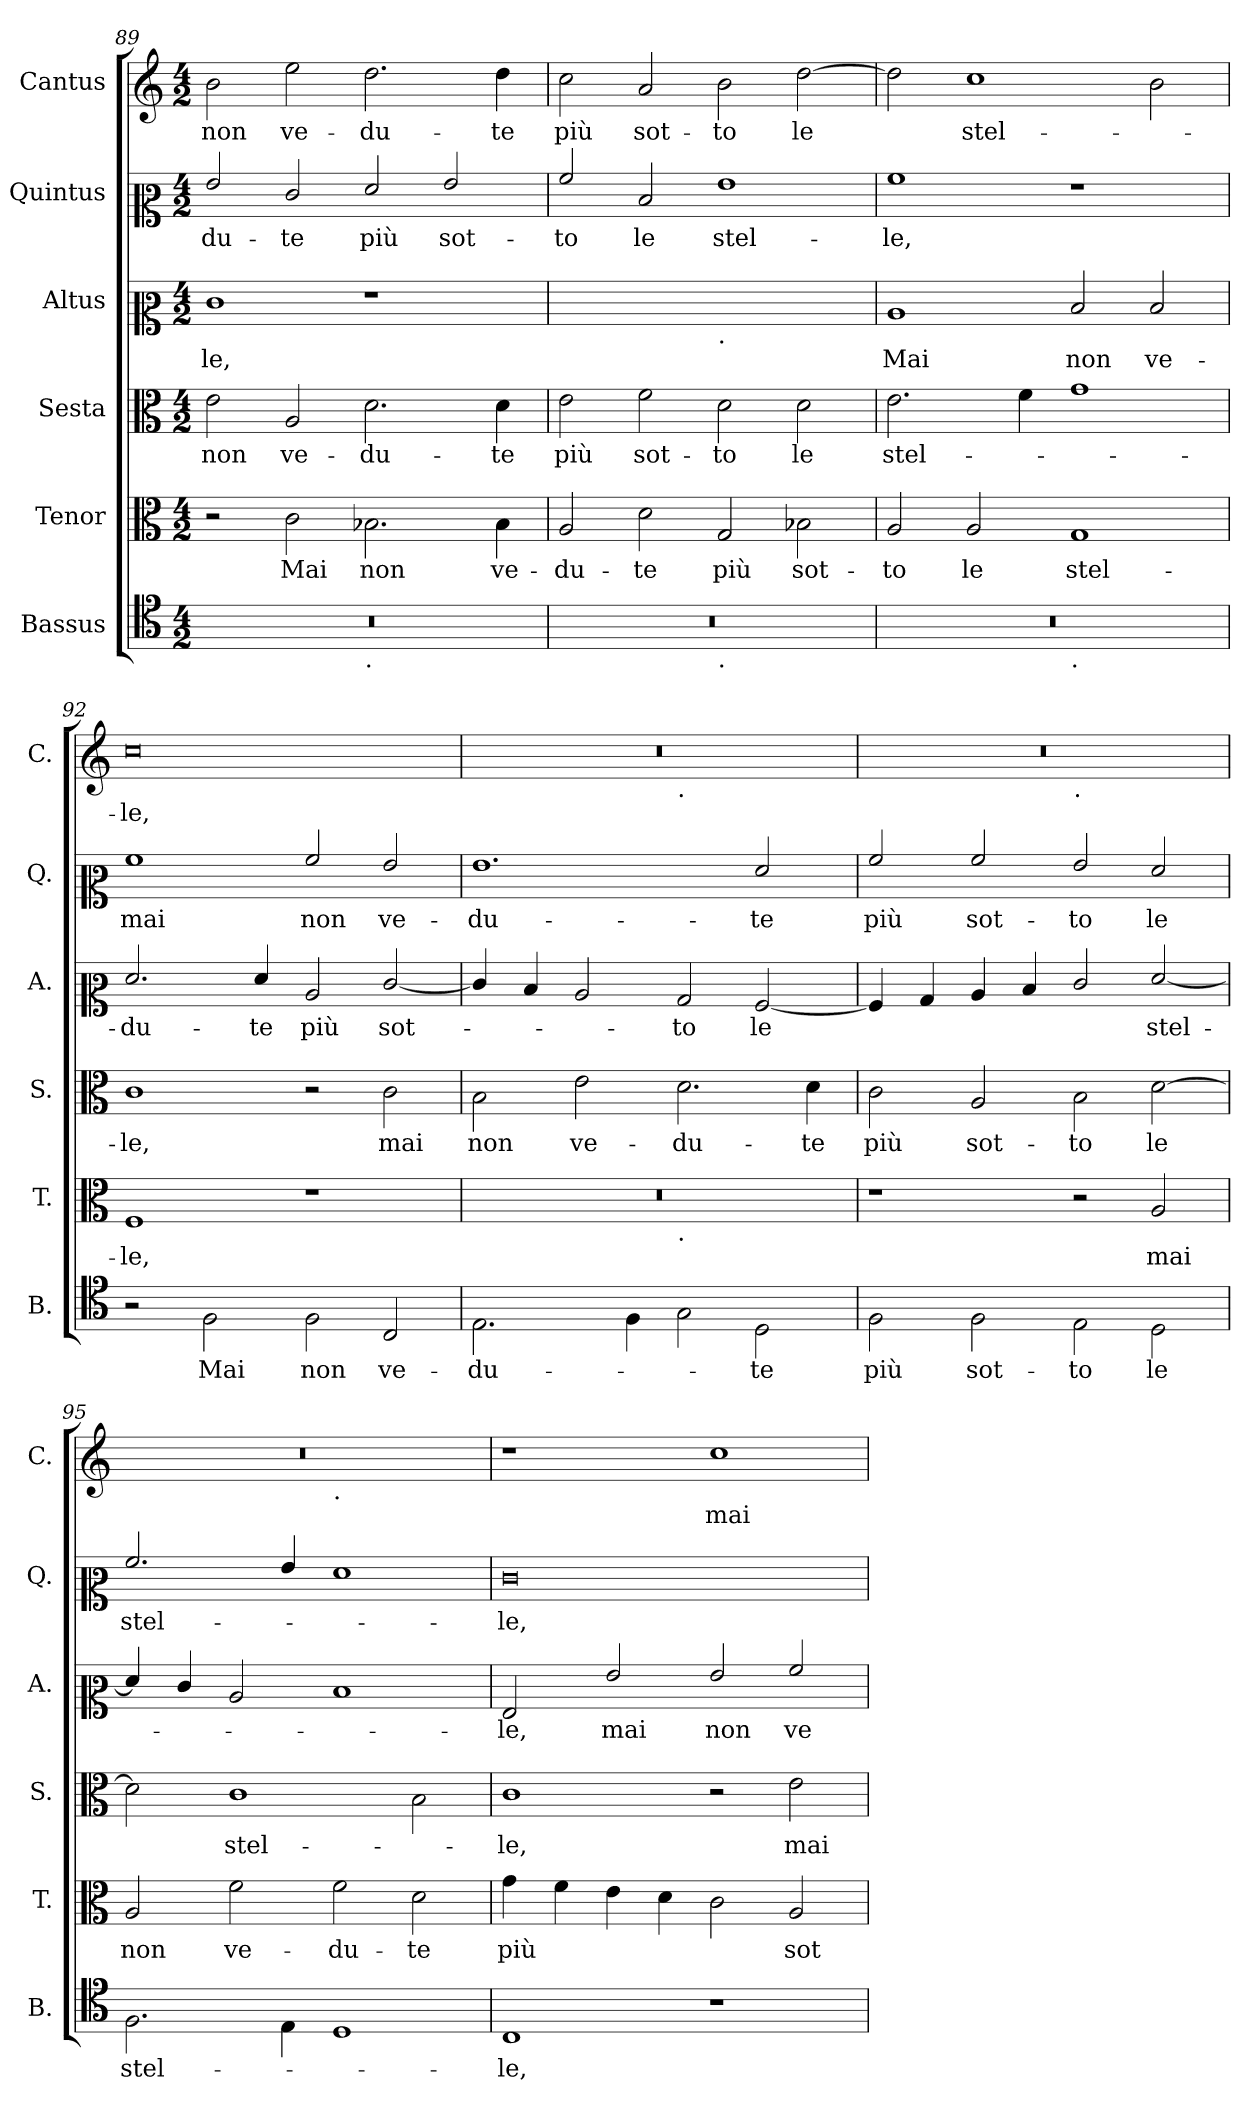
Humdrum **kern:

**kern	**text	**kern	**text	**kern	**text	**kern	**text	**kern	**text	**kern	**text
*part6	*part6	*part5	*part5	*part4	*part4	*part3	*part3	*part2	*part2	*part1	*part1
*staff6	*staff6	*staff5	*staff5	*staff4	*staff4	*staff3	*staff3	*staff2	*staff2	*staff1	*staff1
*I"Bassus	*	*I"Tenor	*	*I"Sesta	*	*I"Altus	*	*I"Quintus	*	*I"Cantus	*
*I'B.	*	*I'T.	*	*I'S.	*	*I'A.	*	*I'Q.	*	*I'C.	*
*clefC4	*	*clefC3	*	*clefC3	*	*clefC2	*	*clefC2	*	*clefG2	*
*k[]	*	*k[]	*	*k[]	*	*k[]	*	*k[]	*	*k[]	*
*M4/2	*	*M4/2	*	*M4/2	*	*M4/2	*	*M4/2	*	*M4/2	*
=89	=89	=89	=89	=89	=89	=89	=89	=89	=89	=89	=89
!	!	!	!	!	!LO:LY:b	!	!LO:LY:b	!	!LO:LY:b	!	!LO:LY:b
*^	*	*	*	*	*	*	*	*	*	*	*
0r	1ryy	.	2r	.	2e\	non	1e	-le,	2g/	-du-	2b\	non
!	!	!	!	!LO:LY:b	!	!LO:LY:b	!	!	!	!LO:LY:b	!	!LO:LY:b
.	.	.	2c\	Mai	2A/	ve-	.	.	2e/	-te	2ee\	ve-
!	!LO:TX:b:t=.	!	!	!	!	!	!	!	!	!	!	!
!	!	!	!	!LO:LY:b	!	!LO:LY:b	!	!	!	!LO:LY:b	!	!LO:LY:b
.	1ryy	.	2.B-X\	non	2.d\	-du-	1r	.	2f/	più	2.dd\	-du-
!	!	!	!	!	!	!	!	!	!	!LO:LY:b	!	!
.	.	.	.	.	.	.	.	.	2g/	sot-	.	.
!	!	!	!	!LO:LY:b	!	!LO:LY:b	!	!	!	!	!	!LO:LY:b
.	.	.	4B-\	ve-	4d\	-te	.	.	.	.	4dd\	-te
=90	=90	=90	=90	=90	=90	=90	=90	=90	=90	=90	=90	=90
!	!	!	!	!LO:LY:b	!	!LO:LY:b	!	!	!	!LO:LY:b	!	!LO:LY:b
*	*	*	*	*	*	*	*^	*	*	*	*	*
0r	1ryy	.	2A/	-du-	2e\	più	0ryy	1ryy	.	2a/	-to	2cc\	più
!	!	!	!	!LO:LY:b	!	!LO:LY:b	!	!	!	!	!LO:LY:b	!	!LO:LY:b
.	.	.	2d\	-te	2f\	sot-	.	.	.	2d/	le	2a/	sot-
!	!	!	!	!	!	!	!	!LO:TX:b:t=.	!	!	!	!	!
!	!LO:TX:b:t=.	!	!	!	!	!	!	!	!	!	!	!	!
!	!	!	!	!LO:LY:b	!	!LO:LY:b	!	!	!	!	!LO:LY:b	!	!LO:LY:b
.	1ryy	.	2G/	più	2d\	-to	.	1ryy	.	1g	stel-	2b\	-to
!	!	!	!	!LO:LY:b	!	!LO:LY:b	!	!	!	!	!	!	!LO:LY:b
.	.	.	2B-X\	sot-	2d\	le	.	.	.	.	.	[2dd\	le
=91	=91	=91	=91	=91	=91	=91	=91	=91	=91	=91	=91	=91	=91
!	!	!	!	!LO:LY:b	!	!LO:LY:b	!	!	!LO:LY:b	!	!LO:LY:b	!	!
*	*	*	*	*	*	*	*v	*v	*	*	*	*	*
0r	1ryy	.	2A/	-to	2.e\	stel-	1c	Mai	1a	-le,	2dd\]	.
!	!	!	!	!LO:LY:b	!	!	!	!	!	!	!	!LO:LY:b
.	.	.	2A/	le	.	.	.	.	.	.	1cc	stel-
.	.	.	.	.	4f\	.	.	.	.	.	.	.
!	!LO:TX:b:t=.	!	!	!	!	!	!	!	!	!	!	!
!	!	!	!	!LO:LY:b	!	!	!	!LO:LY:b	!	!	!	!
.	1ryy	.	1G	stel-	1g	.	2d/	non	1r	.	.	.
!	!	!	!	!	!	!	!	!LO:LY:b	!	!	!	!
.	.	.	.	.	.	.	2d/	ve-	.	.	2b\	.
=92	=92	=92	=92	=92	=92	=92	=92	=92	=92	=92	=92	=92
!	!	!	!	!LO:LY:b	!	!LO:LY:b	!	!LO:LY:b	!	!LO:LY:b	!	!LO:LY:b
*v	*v	*	*	*	*	*	*	*	*	*	*	*
2r	.	1F	-le,	1c	-le,	2.f/	-du-	1a	mai	0cc	-le,
!	!LO:LY:b	!	!	!	!	!	!	!	!	!	!
2F\	Mai	.	.	.	.	.	.	.	.	.	.
!	!	!	!	!	!	!	!LO:LY:b	!	!	!	!
.	.	.	.	.	.	4f/	-te	.	.	.	.
!	!LO:LY:b	!	!	!	!	!	!LO:LY:b	!	!LO:LY:b	!	!
2F\	non	1r	.	2r	.	2c/	più	2a/	non	.	.
!	!LO:LY:b	!	!	!	!LO:LY:b	!	!LO:LY:b	!	!LO:LY:b	!	!
2C/	ve-	.	.	2c\	mai	[2e/	sot-	2g/	ve-	.	.
=93	=93	=93	=93	=93	=93	=93	=93	=93	=93	=93	=93
!	!LO:LY:b	!	!	!	!LO:LY:b	!	!	!	!LO:LY:b	!	!
*	*	*^	*	*	*	*	*	*	*	*^	*
2.E\	-du-	0r	1ryy	.	2B\	non	4e/]	.	1.g	-du-	0r	1ryy	.
.	.	.	.	.	.	.	4d/	.	.	.	.	.	.
!	!	!	!	!	!	!LO:LY:b	!	!	!	!	!	!	!
.	.	.	.	.	2e\	ve-	2c/	.	.	.	.	.	.
4F\	.	.	.	.	.	.	.	.	.	.	.	.	.
!	!	!	!	!	!	!	!	!	!	!	!	!LO:TX:b:t=.	!
!	!	!	!LO:TX:b:t=.	!	!	!	!	!	!	!	!	!	!
!	!	!	!	!	!	!LO:LY:b	!	!LO:LY:b	!	!	!	!	!
2G\	.	.	1ryy	.	2.d\	-du-	2B/	-to	.	.	.	1ryy	.
!	!LO:LY:b	!	!	!	!	!	!	!LO:LY:b	!	!LO:LY:b	!	!	!
2D\	-te	.	.	.	.	.	[2A/	le	2f/	-te	.	.	.
!	!	!	!	!	!	!LO:LY:b	!	!	!	!	!	!	!
.	.	.	.	.	4d\	-te	.	.	.	.	.	.	.
!!LO:LB:g=z	!!
=94	=94	=94	=94	=94	=94	=94	=94	=94	=94	=94	=94	=94	=94
!	!LO:LY:b	!	!	!	!	!LO:LY:b	!	!	!	!LO:LY:b	!	!	!
*	*	*v	*v	*	*	*	*	*	*	*	*	*	*
2F\	più	1r	.	2c\	più	4A/]	.	2a/	più	0r	1ryy	.
.	.	.	.	.	.	4B/	.	.	.	.	.	.
!	!LO:LY:b	!	!	!	!LO:LY:b	!	!	!	!LO:LY:b	!	!	!
2F\	sot-	.	.	2A/	sot-	4c/	.	2a/	sot-	.	.	.
.	.	.	.	.	.	4d/	.	.	.	.	.	.
!	!	!	!	!	!	!	!	!	!	!	!LO:TX:b:t=.	!
!	!LO:LY:b	!	!	!	!LO:LY:b	!	!	!	!LO:LY:b	!	!	!
2E\	-to	2r	.	2B\	-to	2e/	.	2g/	-to	.	1ryy	.
!	!LO:LY:b	!	!LO:LY:b	!	!LO:LY:b	!	!LO:LY:b	!	!LO:LY:b	!	!	!
2D\	le	2A/	mai	[2d\	le	[2f/	stel-	2f/	le	.	.	.
=95	=95	=95	=95	=95	=95	=95	=95	=95	=95	=95	=95	=95
!	!LO:LY:b	!	!LO:LY:b	!	!	!	!	!	!LO:LY:b	!	!	!
2.F\	stel-	2A/	non	2d\]	.	4f/]	.	2.a/	stel-	0r	1ryy	.
.	.	.	.	.	.	4e/	.	.	.	.	.	.
!	!	!	!LO:LY:b	!	!LO:LY:b	!	!	!	!	!	!	!
.	.	2f\	ve-	1c	stel-	2c/	.	.	.	.	.	.
4E\	.	.	.	.	.	.	.	4g/	.	.	.	.
!	!	!	!	!	!	!	!	!	!	!	!LO:TX:b:t=.	!
!	!	!	!LO:LY:b	!	!	!	!	!	!	!	!	!
1D	.	2f\	-du-	.	.	1d	.	1f	.	.	1ryy	.
!	!	!	!LO:LY:b	!	!	!	!	!	!	!	!	!
.	.	2d\	-te	2B\	.	.	.	.	.	.	.	.
=96	=96	=96	=96	=96	=96	=96	=96	=96	=96	=96	=96	=96
!	!LO:LY:b	!	!LO:LY:b	!	!LO:LY:b	!	!LO:LY:b	!	!LO:LY:b	!	!	!
*	*	*	*	*	*	*	*	*	*	*v	*v	*
1C	-le,	4g\	più	1c	-le,	2G/	-le,	0e	-le,	1r	.
.	.	4f\	.	.	.	.	.	.	.	.	.
!	!	!	!	!	!	!	!LO:LY:b	!	!	!	!
.	.	4e\	.	.	.	2g/	mai	.	.	.	.
.	.	4d\	.	.	.	.	.	.	.	.	.
!	!	!	!	!	!	!	!LO:LY:b	!	!	!	!LO:LY:b
1r	.	2c\	.	2r	.	2g/	non	.	.	1cc	mai
!	!	!	!LO:LY:b	!	!LO:LY:b	!	!LO:LY:b	!	!	!	!
.	.	2A/	sot-	2e\	mai	2a/	ve-	.	.	.	.
=	=	=	=	=	=	=	=	=	=	=	=
*-	*-	*-	*-	*-	*-	*-	*-	*-	*-	*-	*-
